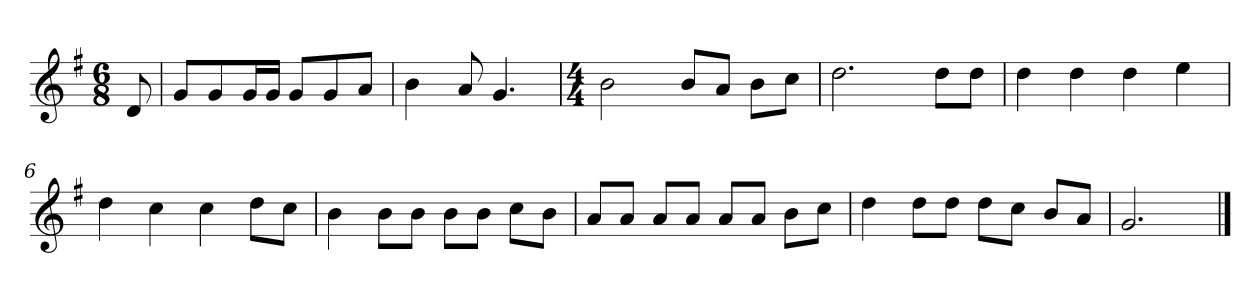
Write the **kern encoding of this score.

**kern
*part1
*staff1
*k[f#]
*M6/8
*MM120
=
8d
=1
8gL
8g
16gL
16gJJ
8gL
8g
8aJ
=2
4b
8a
4.g
=3
*M4/4
2b
8bL
8aJ
8bL
8ccJ
=4
2.dd
8ddL
8ddJ
=5
4dd
4dd
4dd
4ee
=6
4dd
4cc
4cc
8ddL
8ccJ
=7
4b
8bL
8bJ
8bL
8bJ
8ccL
8bJ
=8
8aL
8aJ
8aL
8aJ
8aL
8aJ
8bL
8ccJ
=9
4dd
8ddL
8ddJ
8ddL
8ccJ
8bL
8aJ
=10
2.g
==
*-
